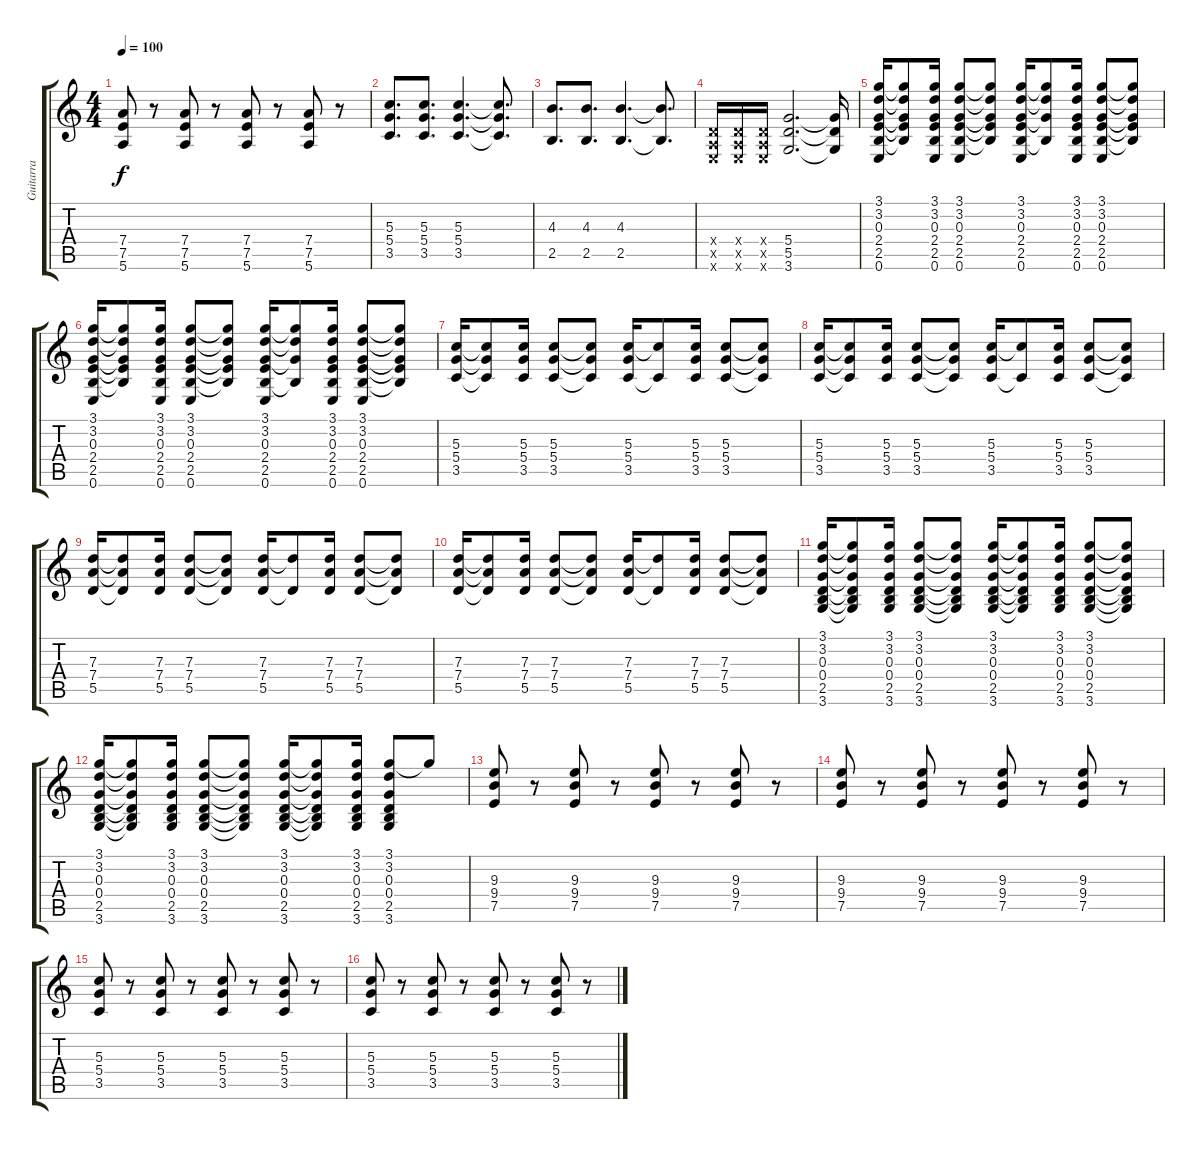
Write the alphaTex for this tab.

\track ("Guitarra" "Guitarra") {instrument distortionguitar}
\staff {score tabs}
\tuning (E4 B3 G3 D3 A2 E2) {hide}
\ts (4 4)
\tempo 100
\clef g2
\ks c
(7.4 7.5 5.6).8{dy f} r.8 (7.4 7.5 5.6).8 r.8 (7.4 7.5 5.6).8 r.8 (7.4 7.5 5.6).8 r.8 |
(5.3 5.4 3.5).8{d} (5.3 5.4 3.5).8{d} (5.3 5.4 3.5).4{d} (5.3{t} 5.4{t} 3.5{t}).8{d} |
(4.3 2.5).8{d} (4.3 2.5).8{d} (4.3 2.5).4{d} (4.3{t} 2.5{t}).8{d} |
(0.4{x} 0.5{x} 0.6{x}).16 (0.4{x} 0.5{x} 0.6{x}).16 (0.4{x} 0.5{x} 0.6{x}).16 (5.4 5.5 3.6).2{d} (5.4{t} 5.5{t} 3.6{t}).16 |
(3.1 3.2 0.3 2.4 2.5 0.6).16 (3.1{t} 3.2{t} 0.3{t} 2.4{t} 2.5{t}).8 (3.1 3.2 0.3 2.4 2.5 0.6).16 (3.1 3.2 0.3 2.4 2.5 0.6).8 (3.1{t} 3.2{t} 0.3{t} 2.4{t} 2.5{t}).8 (3.1 3.2 0.3 2.4 2.5 0.6).16 (3.1{t} 3.2{t} 0.3{t} 2.5{t}).8 (3.1 3.2 0.3 2.4 2.5 0.6).16 (3.1 3.2 0.3 2.4 2.5 0.6).8 (3.1{t} 3.2{t} 0.3{t} 2.4{t} 2.5{t}).8 |
(3.1 3.2 0.3 2.4 2.5 0.6).16 (3.1{t} 3.2{t} 0.3{t} 2.4{t} 2.5{t}).8 (3.1 3.2 0.3 2.4 2.5 0.6).16 (3.1 3.2 0.3 2.4 2.5 0.6).8 (3.1{t} 3.2{t} 0.3{t} 2.4{t} 2.5{t}).8 (3.1 3.2 0.3 2.4 2.5 0.6).16 (3.1{t} 3.2{t} 0.3{t} 2.5{t}).8 (3.1 3.2 0.3 2.4 2.5 0.6).16 (3.1 3.2 0.3 2.4 2.5 0.6).8 (3.1{t} 3.2{t} 0.3{t} 2.4{t} 2.5{t}).8 |
(5.3 5.4 3.5).16 (5.3{t} 5.4{t} 3.5{t}).8 (5.3 5.4 3.5).16 (5.3 5.4 3.5).8 (5.3{t} 5.4{t} 3.5{t}).8 (5.3 5.4 3.5).16 (5.3{t} 3.5{t}).8 (5.3 5.4 3.5).16 (5.3 5.4 3.5).8 (5.3{t} 5.4{t} 3.5{t}).8 |
(5.3 5.4 3.5).16 (5.3{t} 5.4{t} 3.5{t}).8 (5.3 5.4 3.5).16 (5.3 5.4 3.5).8 (5.3{t} 5.4{t} 3.5{t}).8 (5.3 5.4 3.5).16 (5.3{t} 3.5{t}).8 (5.3 5.4 3.5).16 (5.3 5.4 3.5).8 (5.3{t} 5.4{t} 3.5{t}).8 |
(7.3 7.4 5.5).16 (7.3{t} 7.4{t} 5.5{t}).8 (7.3 7.4 5.5).16 (7.3 7.4 5.5).8 (7.3{t} 7.4{t} 5.5{t}).8 (7.3 7.4 5.5).16 (7.3{t} 5.5{t}).8 (7.3 7.4 5.5).16 (7.3 7.4 5.5).8 (7.3{t} 7.4{t} 5.5{t}).8 |
(7.3 7.4 5.5).16 (7.3{t} 7.4{t} 5.5{t}).8 (7.3 7.4 5.5).16 (7.3 7.4 5.5).8 (7.3{t} 7.4{t} 5.5{t}).8 (7.3 7.4 5.5).16 (7.3{t} 5.5{t}).8 (7.3 7.4 5.5).16 (7.3 7.4 5.5).8 (7.3{t} 7.4{t} 5.5{t}).8 |
(3.1 3.2 0.3 0.4 2.5 3.6).16 (3.1{t} 3.2{t} 0.3{t} 0.4{t} 2.5{t} 3.6{t}).8 (3.1 3.2 0.3 0.4 2.5 3.6).16 (3.1 3.2 0.3 0.4 2.5 3.6).8 (3.1{t} 3.2{t} 0.3{t} 0.4{t} 2.5{t} 3.6{t}).8 (3.1 3.2 0.3 0.4 2.5 3.6).16 (3.1{t} 3.2{t} 0.3{t} 0.4{t} 2.5{t} 3.6{t}).8 (3.1 3.2 0.3 0.4 2.5 3.6).16 (3.1 3.2 0.3 0.4 2.5 3.6).8 (3.1{t} 3.2{t} 0.3{t} 0.4{t} 2.5{t} 3.6{t}).8 |
(3.1 3.2 0.3 0.4 2.5 3.6).16 (3.1{t} 3.2{t} 0.3{t} 0.4{t} 2.5{t} 3.6{t}).8 (3.1 3.2 0.3 0.4 2.5 3.6).16 (3.1 3.2 0.3 0.4 2.5 3.6).8 (3.1{t} 3.2{t} 0.3{t} 0.4{t} 2.5{t} 3.6{t}).8 (3.1 3.2 0.3 0.4 2.5 3.6).16 (3.1{t} 3.2{t} 0.3{t} 0.4{t} 2.5{t} 3.6{t}).8 (3.1 3.2 0.3 0.4 2.5 3.6).16 (3.1 3.2 0.3 0.4 2.5 3.6).8 3.1{t}.8 |
(9.3 9.4 7.5).8 r.8 (9.3 9.4 7.5).8 r.8 (9.3 9.4 7.5).8 r.8 (9.3 9.4 7.5).8 r.8 |
(9.3 9.4 7.5).8 r.8 (9.3 9.4 7.5).8 r.8 (9.3 9.4 7.5).8 r.8 (9.3 9.4 7.5).8 r.8 |
(5.3 5.4 3.5).8 r.8 (5.3 5.4 3.5).8 r.8 (5.3 5.4 3.5).8 r.8 (5.3 5.4 3.5).8 r.8 |
(5.3 5.4 3.5).8 r.8 (5.3 5.4 3.5).8 r.8 (5.3 5.4 3.5).8 r.8 (5.3 5.4 3.5).8 r.8
